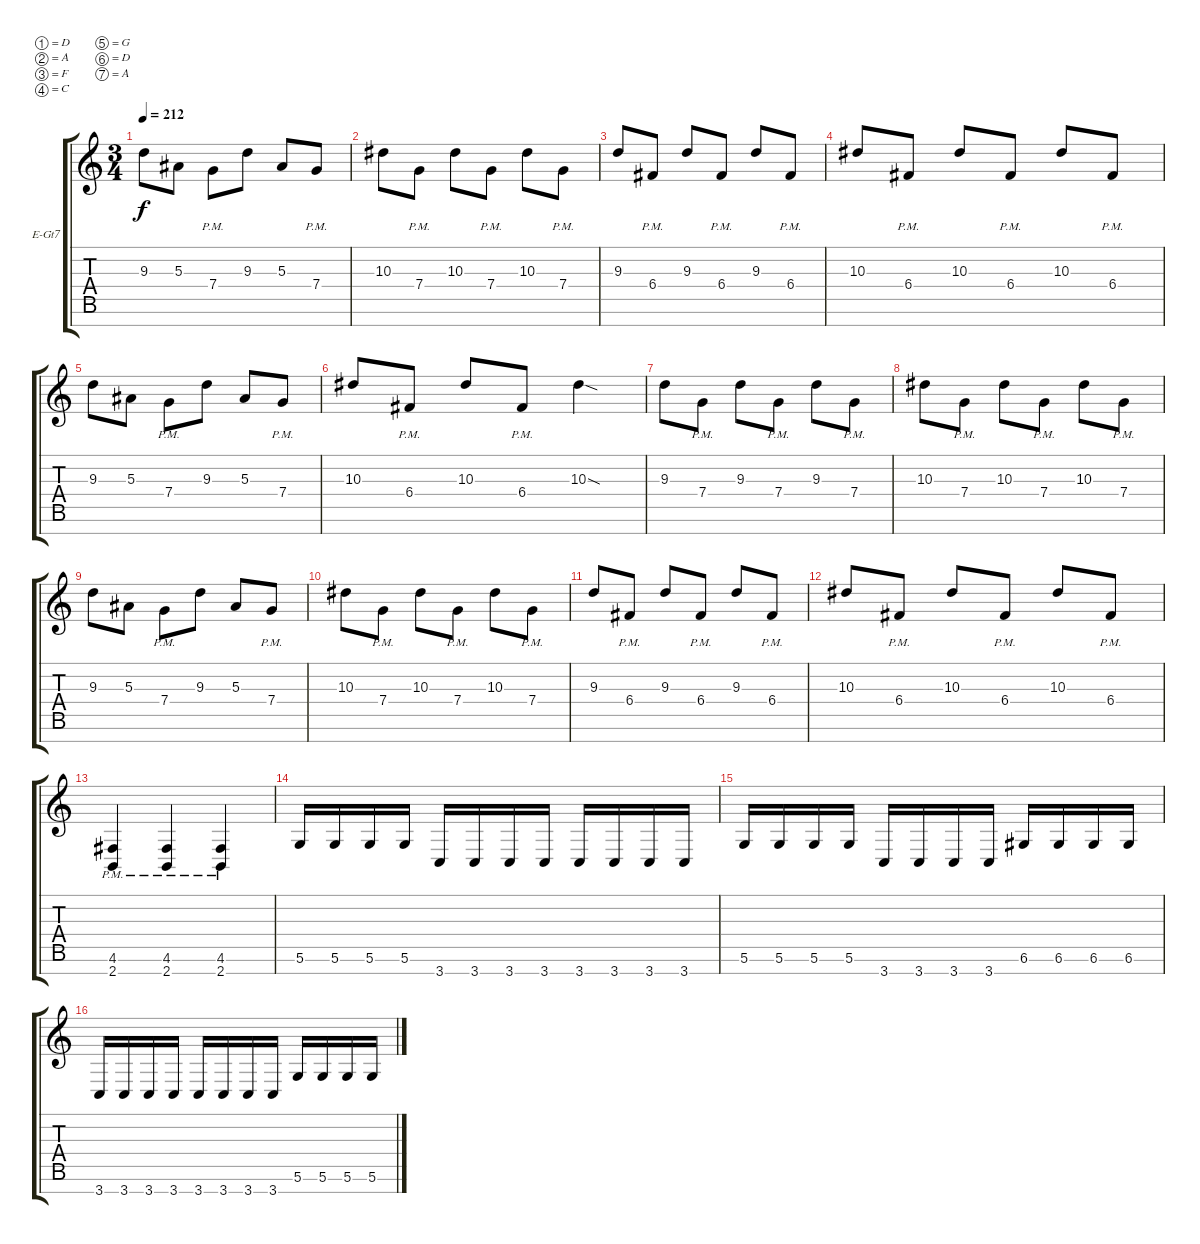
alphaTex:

\bracketExtendMode groupsimilarinstruments
\firstSystemTrackNameOrientation horizontal
\otherSystemsTrackNameOrientation horizontal
\track ("Kévin Chartré" "E-Gt7") {instrument distortionguitar}
\staff {score tabs}
\tuning (D4 A3 F3 C3 G2 D2 A1)
\ts (3 4)
\tempo 212
\clef g2
\ks c
9.3.8{dy f} 5.3.8 7.4{pm}.8 9.3.8 5.3.8 7.4{pm}.8 |
10.3.8 7.4{pm}.8 10.3.8 7.4{pm}.8 10.3.8 7.4{pm}.8 |
9.3.8 6.4{pm}.8 9.3.8 6.4{pm}.8 9.3.8 6.4{pm}.8 |
10.3.8 6.4{pm}.8 10.3.8 6.4{pm}.8 10.3.8 6.4{pm}.8 |
9.3.8 5.3.8 7.4{pm}.8 9.3.8 5.3.8 7.4{pm}.8 |
10.3.8 6.4{pm}.8 10.3.8 6.4{pm}.8 10.3{sod}.4 |
9.3.8 7.4{pm}.8 9.3.8 7.4{pm}.8 9.3.8 7.4{pm}.8 |
10.3.8 7.4{pm}.8 10.3.8 7.4{pm}.8 10.3.8 7.4{pm}.8 |
9.3.8 5.3.8 7.4{pm}.8 9.3.8 5.3.8 7.4{pm}.8 |
10.3.8 7.4{pm}.8 10.3.8 7.4{pm}.8 10.3.8 7.4{pm}.8 |
9.3.8 6.4{pm}.8 9.3.8 6.4{pm}.8 9.3.8 6.4{pm}.8 |
10.3.8 6.4{pm}.8 10.3.8 6.4{pm}.8 10.3.8 6.4{pm}.8 |
(4.6{pm} 2.7{pm}).4 (4.6{pm} 2.7{pm}).4 (4.6{pm} 2.7{pm}).4 |
5.6.16 5.6.16 5.6.16 5.6.16 3.7.16 3.7.16 3.7.16 3.7.16 3.7.16 3.7.16 3.7.16 3.7.16 |
5.6.16 5.6.16 5.6.16 5.6.16 3.7.16 3.7.16 3.7.16 3.7.16 6.6.16 6.6.16 6.6.16 6.6.16 |
3.7.16 3.7.16 3.7.16 3.7.16 3.7.16 3.7.16 3.7.16 3.7.16 5.6.16 5.6.16 5.6.16 5.6.16
